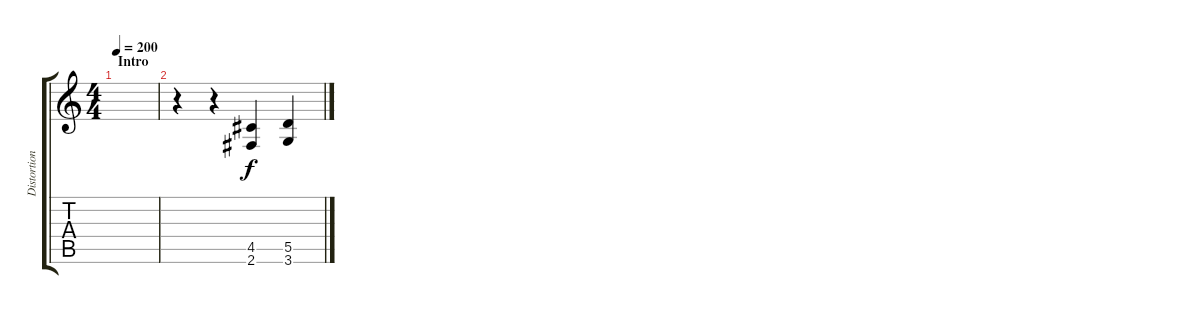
\track ("Distortion Guitar " "Distortion") {instrument distortionguitar}
\staff {score tabs}
\tuning (E4 B3 G3 D3 A2 E2) {hide}
\ts (4 4)
\section ("" "Intro")
\tempo 200
\clef g2
\ks c
|
r.4 r.4 (4.5 2.6).4 (5.5 3.6).4
